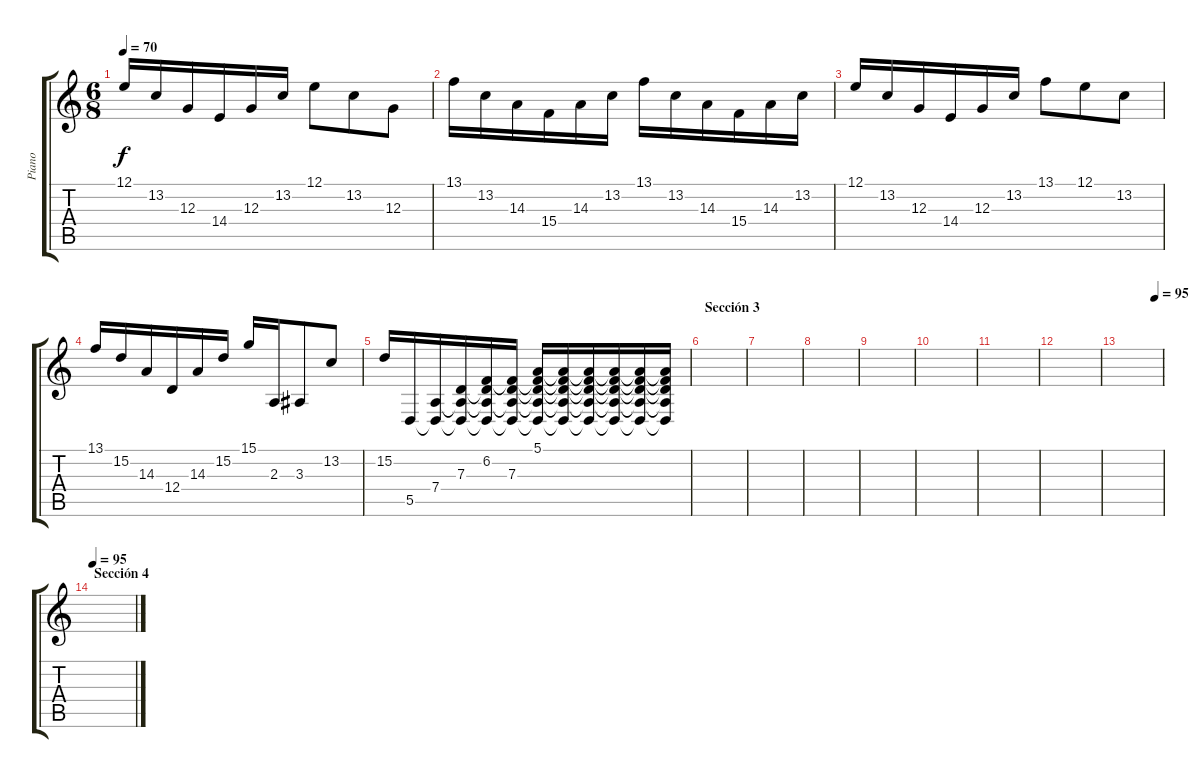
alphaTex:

\track ("Piano" "Piano") {instrument acousticgrandpiano}
\staff {score tabs}
\tuning (E4 B3 G3 D3 A2 E2) {hide}
\ts (6 8)
\tempo 70
\clef g2
\ks c
12.1.16{dy f} 13.2.16 12.3.16 14.4.16 12.3.16 13.2.16 12.1.8 13.2.8 12.3.8 |
13.1.16 13.2.16 14.3.16 15.4.16 14.3.16 13.2.16 13.1.16 13.2.16 14.3.16 15.4.16 14.3.16 13.2.16 |
12.1.16 13.2.16 12.3.16 14.4.16 12.3.16 13.2.16 13.1.8 12.1.8 13.2.8 |
13.1.16 15.2.16 14.3.16 12.4.16 14.3.16 15.2.16 15.1.16 2.3.16 3.3.8 13.2.8 |
15.2.16 5.5.16 (7.4 5.5{t}).16 (7.3 7.4{t} 5.5{t}).16 (6.2 7.3{t} 7.4{t} 5.5{t}).16 (6.2{t} 7.3 7.4{t} 5.5{t}).16 (5.1 6.2{t} 7.3{t} 7.4{t} 5.5{t}).16 (5.1{t} 6.2{t} 7.3{t} 7.4{t} 5.5{t}).16 (5.1{t} 6.2{t} 7.3{t} 7.4{t} 5.5{t}).16 (5.1{t} 6.2{t} 7.3{t} 7.4{t} 5.5{t}).16 (5.1{t} 6.2{t} 7.3{t} 7.4{t} 5.5{t}).16 (5.1{t} 6.2{t} 7.3{t} 7.4{t} 5.5{t}).16 |
\section ("" "Sección 3")
|
|
|
|
|
|
|
\tempo (95 0.8333333333333334)
|
\section ("" "Sección 4")
\tempo 95
